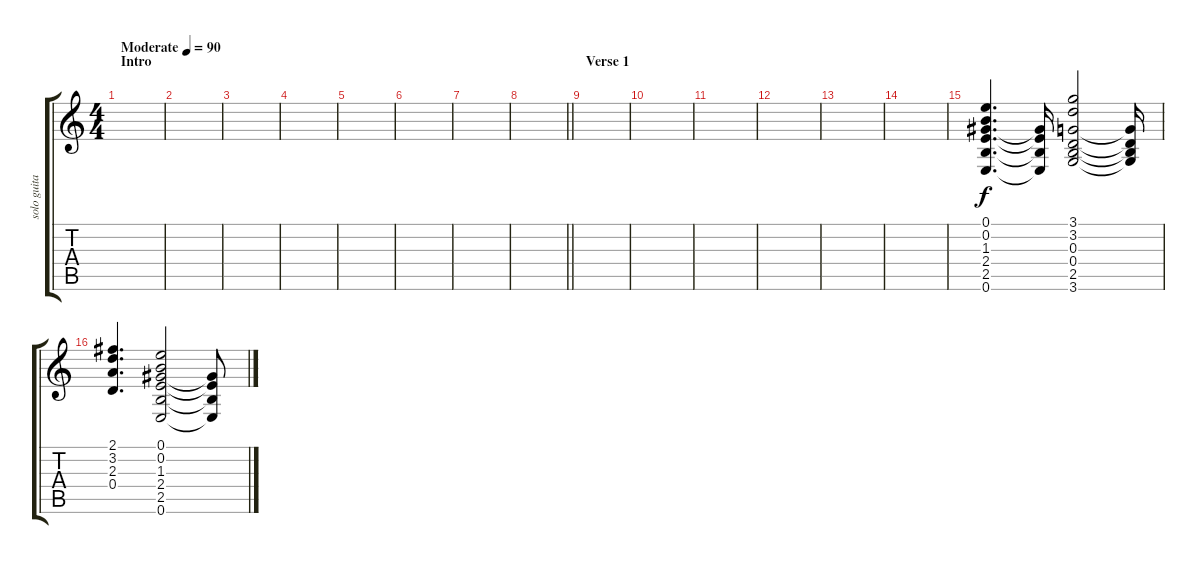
\track ("solo guitar" "solo guita") {instrument overdrivenguitar}
\staff {score tabs}
\tuning (E4 B3 G3 D3 A2 E2) {hide}
\ts (4 4)
\section ("" "Intro")
\tempo (90 "Moderate")
\clef g2
\ks c
|
|
|
|
|
|
|
\barLineRight lightlight
|
\section ("" "Verse 1")
|
|
|
|
|
|
(0.1 0.2 1.3 2.4 2.5 0.6).4{d volume 8} (1.3{t} 2.4{t} 2.5{t} 0.6{t}).16 (3.1 3.2 0.3 0.4 2.5 3.6).2 (0.3{t} 0.4{t} 2.5{t} 3.6{t}).16 |
(2.1 3.2 2.3 0.4).4{d} (0.1 0.2 1.3 2.4 2.5 0.6).2 (1.3{t} 2.4{t} 2.5{t} 0.6{t}).8
